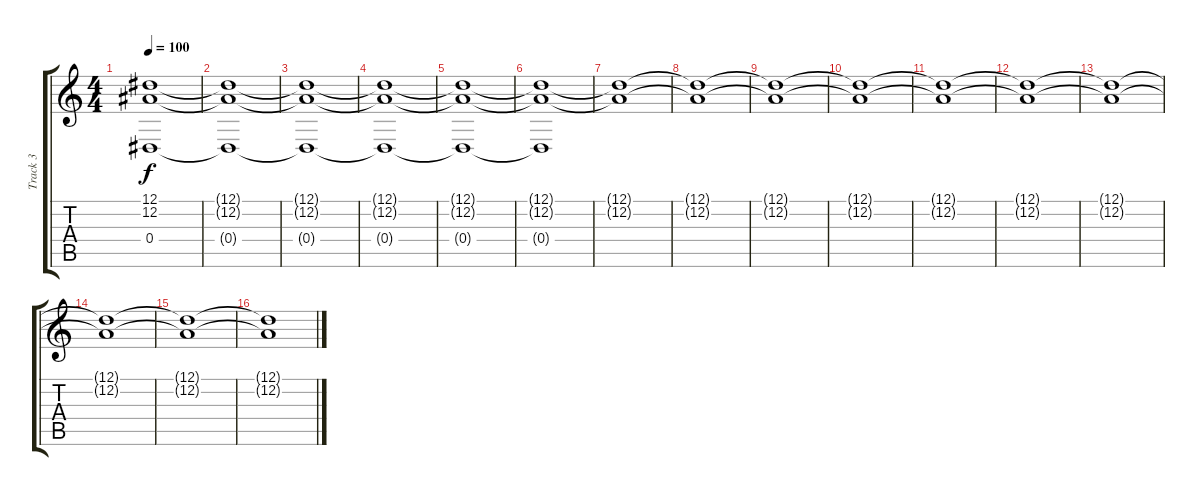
\track ("Track 3" "Track 3") {instrument pad2warm}
\staff {score tabs}
\tuning (Eb4 Bb3 Ab3 Eb3 Ab2 Eb2) {hide}
\ts (4 4)
\tempo 100
\clef g2
\ks c
(12.1{t} 12.2{t} 0.4{t}).1{dy f} |
(12.1{t} 12.2{t} 0.4{t}).1 |
(12.1{t} 12.2{t} 0.4{t}).1 |
(12.1{t} 12.2{t} 0.4{t}).1 |
(12.1{t} 12.2{t} 0.4{t}).1 |
(12.1{t} 12.2{t} 0.4{t}).1 |
(12.1{t} 12.2{t}).1 |
(12.1{t} 12.2{t}).1 |
(12.1{t} 12.2{t}).1 |
(12.1{t} 12.2{t}).1 |
(12.1{t} 12.2{t}).1 |
(12.1{t} 12.2{t}).1 |
(12.1{t} 12.2{t}).1 |
(12.1{t} 12.2{t}).1 |
(12.1{t} 12.2{t}).1 |
(12.1{t} 12.2{t}).1
